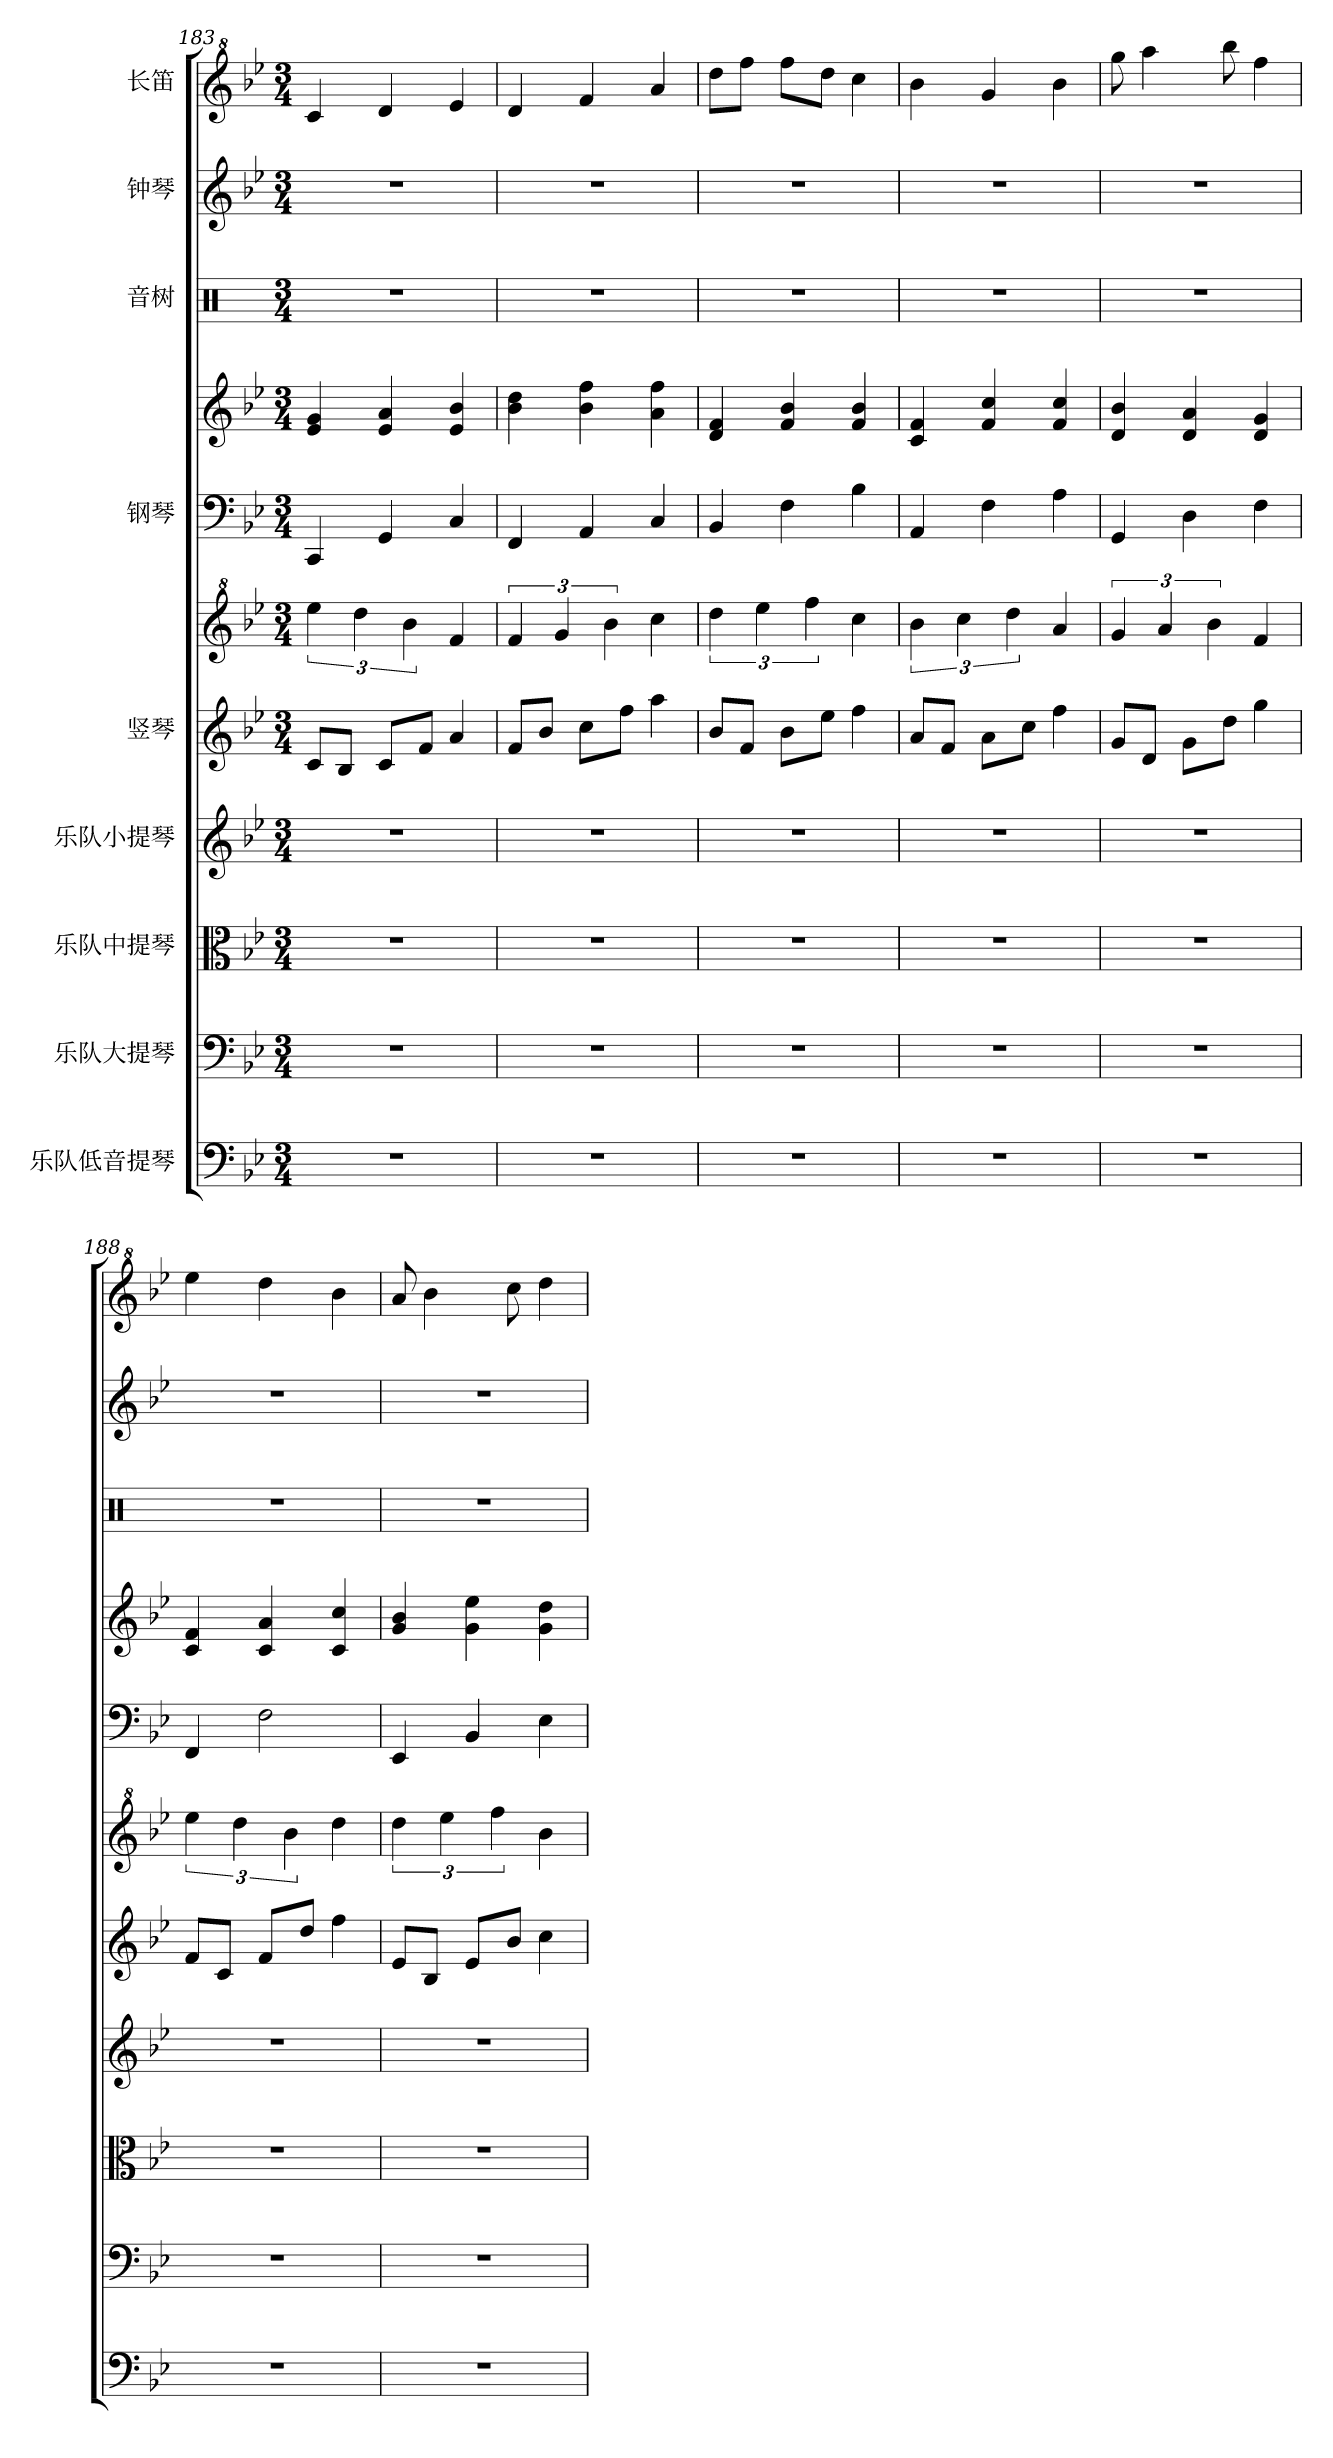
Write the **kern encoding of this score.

**kern	**kern	**kern	**kern	**kern	**kern	**kern	**kern	**kern	**kern	**kern
*part9	*part8	*part7	*part6	*part5	*part5	*part4	*part4	*part3	*part2	*part1
*staff11	*staff10	*staff9	*staff8	*staff7	*staff6	*staff5	*staff4	*staff3	*staff2	*staff1
*I"乐队低音提琴	*I"乐队大提琴	*I"乐队中提琴	*I"乐队小提琴	*I"竖琴	*	*I"钢琴	*	*I"音树	*I"钟琴	*I"长笛
*clefF4	*clefF4	*clefC3	*clefG2	*clefG2	*clefG^2	*clefF4	*clefG2	*clefX	*clefG2	*clefG^2
*ITrd7c12	*	*	*	*	*	*	*	*	*ITrd-14c-24	*
*k[b-e-]	*k[b-e-]	*k[b-e-]	*k[b-e-]	*k[b-e-]	*k[b-e-]	*k[b-e-]	*k[b-e-]	*k[]	*k[b-e-]	*k[b-e-]
*M3/4	*M3/4	*M3/4	*M3/4	*M3/4	*M3/4	*M3/4	*M3/4	*M3/4	*M3/4	*M3/4
=183	=183	=183	=183	=183	=183	=183	=183	=183	=183	=183
2.r	2.r	2.r	2.r	8c/L	6eee-\	4CC/	4e-/ 4g/	2.r	2.r	4cc/
.	.	.	.	8B-/J	.	.	.	.	.	.
.	.	.	.	.	6ddd\	.	.	.	.	.
.	.	.	.	8c/L	.	4GG/	4e-/ 4a/	.	.	4dd/
.	.	.	.	.	6bb-\	.	.	.	.	.
.	.	.	.	8f/J	.	.	.	.	.	.
.	.	.	.	4a/	4ff/	4C/	4e-/ 4b-/	.	.	4ee-/
=184	=184	=184	=184	=184	=184	=184	=184	=184	=184	=184
2.r	2.r	2.r	2.r	8f/L	6ff/	4FF/	4b-\ 4dd\	2.r	2.r	4dd/
.	.	.	.	8b-/J	.	.	.	.	.	.
.	.	.	.	.	6gg/	.	.	.	.	.
.	.	.	.	8cc\L	.	4AA/	4b-\ 4ff\	.	.	4ff/
.	.	.	.	.	6bb-\	.	.	.	.	.
.	.	.	.	8ff\J	.	.	.	.	.	.
.	.	.	.	4aa\	4ccc\	4C/	4a\ 4ff\	.	.	4aa/
=185	=185	=185	=185	=185	=185	=185	=185	=185	=185	=185
2.r	2.r	2.r	2.r	8b-/L	6ddd\	4BB-/	4d/ 4f/	2.r	2.r	8ddd\L
.	.	.	.	8f/J	.	.	.	.	.	8fff\J
.	.	.	.	.	6eee-\	.	.	.	.	.
.	.	.	.	8b-\L	.	4F\	4f/ 4b-/	.	.	8fff\L
.	.	.	.	.	6fff\	.	.	.	.	.
.	.	.	.	8ee-\J	.	.	.	.	.	8ddd\J
.	.	.	.	4ff\	4ccc\	4B-\	4f/ 4b-/	.	.	4ccc\
=186	=186	=186	=186	=186	=186	=186	=186	=186	=186	=186
2.r	2.r	2.r	2.r	8a/L	6bb-\	4AA/	4c/ 4f/	2.r	2.r	4bb-\
.	.	.	.	8f/J	.	.	.	.	.	.
.	.	.	.	.	6ccc\	.	.	.	.	.
.	.	.	.	8a\L	.	4F\	4f/ 4cc/	.	.	4gg/
.	.	.	.	.	6ddd\	.	.	.	.	.
.	.	.	.	8cc\J	.	.	.	.	.	.
.	.	.	.	4ff\	4aa/	4A\	4f/ 4cc/	.	.	4bb-\
!!LO:PB:g=z
=187	=187	=187	=187	=187	=187	=187	=187	=187	=187	=187
2.r	2.r	2.r	2.r	8g/L	6gg/	4GG/	4d/ 4b-/	2.r	2.r	8ggg\
.	.	.	.	8d/J	.	.	.	.	.	4aaa\
.	.	.	.	.	6aa/	.	.	.	.	.
.	.	.	.	8g\L	.	4D\	4d/ 4a/	.	.	.
.	.	.	.	.	6bb-\	.	.	.	.	.
.	.	.	.	8dd\J	.	.	.	.	.	8bbb-\
.	.	.	.	4gg\	4ff/	4F\	4d/ 4g/	.	.	4fff\
=188	=188	=188	=188	=188	=188	=188	=188	=188	=188	=188
2.r	2.r	2.r	2.r	8f/L	6eee-\	4FF/	4c/ 4f/	2.r	2.r	4eee-\
.	.	.	.	8c/J	.	.	.	.	.	.
.	.	.	.	.	6ddd\	.	.	.	.	.
.	.	.	.	8f/L	.	2F\	4c/ 4a/	.	.	4ddd\
.	.	.	.	.	6bb-\	.	.	.	.	.
.	.	.	.	8dd/J	.	.	.	.	.	.
.	.	.	.	4ff\	4ddd\	.	4c/ 4cc/	.	.	4bb-\
=189	=189	=189	=189	=189	=189	=189	=189	=189	=189	=189
2.r	2.r	2.r	2.r	8e-/L	6ddd\	4EE-/	4g/ 4b-/	2.r	2.r	8aa/
.	.	.	.	8B-/J	.	.	.	.	.	4bb-\
.	.	.	.	.	6eee-\	.	.	.	.	.
.	.	.	.	8e-/L	.	4BB-/	4g\ 4ee-\	.	.	.
.	.	.	.	.	6fff\	.	.	.	.	.
.	.	.	.	8b-/J	.	.	.	.	.	8ccc\
.	.	.	.	4cc\	4bb-\	4E-\	4g\ 4dd\	.	.	4ddd\
=	=	=	=	=	=	=	=	=	=	=
*-	*-	*-	*-	*-	*-	*-	*-	*-	*-	*-
